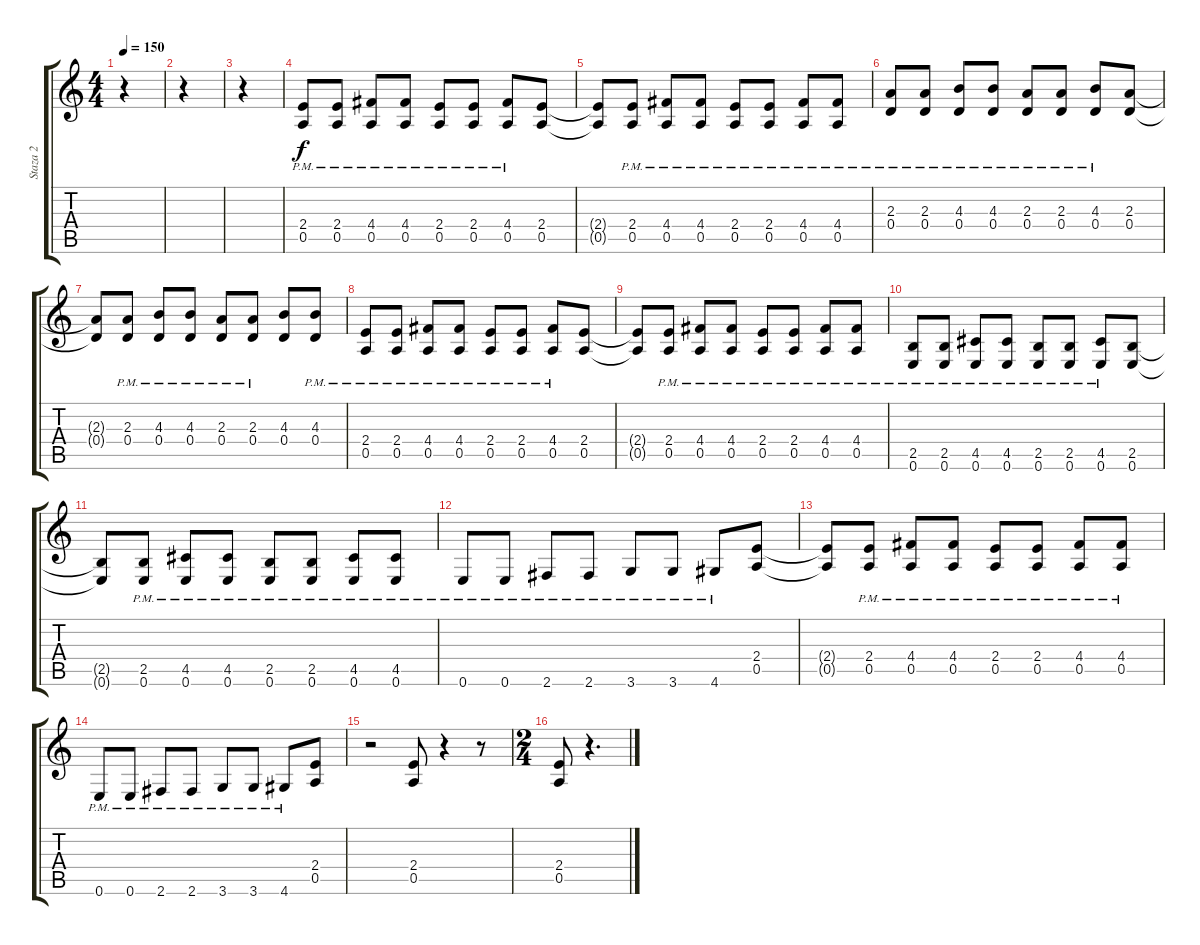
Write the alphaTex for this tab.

\track ("Staza 2" "Staza 2") {instrument distortionguitar}
\staff {score tabs}
\tuning (E4 B3 G3 D3 A2 E2) {hide}
\ts (4 4)
\tempo 150
\clef g2
\ks c
r.4{dy f instrument distortionguitar} |
r.4 |
r.4 |
(2.4{pm} 0.5{pm}).8 (2.4{pm} 0.5{pm}).8 (4.4{pm} 0.5{pm}).8 (4.4{pm} 0.5{pm}).8 (2.4{pm} 0.5{pm}).8 (2.4{pm} 0.5{pm}).8 (4.4{pm} 0.5{pm}).8 (2.4 0.5).8 |
(2.4{t} 0.5{t}).8 (2.4{pm} 0.5{pm}).8 (4.4{pm} 0.5{pm}).8 (4.4{pm} 0.5{pm}).8 (2.4{pm} 0.5{pm}).8 (2.4{pm} 0.5{pm}).8 (4.4{pm} 0.5{pm}).8 (4.4 0.5{pm}).8 |
(2.3 0.4{pm}).8 (2.3 0.4{pm}).8 (4.3 0.4{pm}).8 (4.3{pm} 0.4{pm}).8 (2.3 0.4{pm}).8 (2.3 0.4{pm}).8 (4.3 0.4{pm}).8 (2.3 0.4).8 |
(2.3{t} 0.4{t}).8 (2.3{pm} 0.4{pm}).8 (4.3{pm} 0.4{pm}).8 (4.3{pm} 0.4{pm}).8 (2.3{pm} 0.4{pm}).8 (2.3{pm} 0.4{pm}).8 (4.3 0.4).8 (4.3{pm} 0.4{pm}).8 |
(2.4{pm} 0.5{pm}).8 (2.4{pm} 0.5{pm}).8 (4.4{pm} 0.5{pm}).8 (4.4{pm} 0.5{pm}).8 (2.4{pm} 0.5{pm}).8 (2.4{pm} 0.5{pm}).8 (4.4{pm} 0.5{pm}).8 (2.4 0.5).8 |
(2.4{t} 0.5{t}).8 (2.4{pm} 0.5{pm}).8 (4.4{pm} 0.5{pm}).8 (4.4{pm} 0.5{pm}).8 (2.4{pm} 0.5{pm}).8 (2.4{pm} 0.5{pm}).8 (4.4{pm} 0.5{pm}).8 (4.4{pm} 0.5{pm}).8 |
(2.5{pm} 0.6{pm}).8 (2.5{pm} 0.6{pm}).8 (4.5{pm} 0.6{pm}).8 (4.5{pm} 0.6{pm}).8 (2.5{pm} 0.6{pm}).8 (2.5{pm} 0.6{pm}).8 (4.5{pm} 0.6{pm}).8 (2.5 0.6).8 |
(2.5{t} 0.6{t}).8 (2.5{pm} 0.6{pm}).8 (4.5{pm} 0.6{pm}).8 (4.5{pm} 0.6{pm}).8 (2.5{pm} 0.6{pm}).8 (2.5{pm} 0.6{pm}).8 (4.5{pm} 0.6{pm}).8 (4.5{pm} 0.6{pm}).8 |
0.6{pm}.8 0.6{pm}.8 2.6{pm}.8 2.6{pm}.8 3.6{pm}.8 3.6{pm}.8 4.6{pm}.8 (2.4 0.5).8 |
(2.4{t} 0.5{t}).8 (2.4{pm} 0.5{pm}).8 (4.4{pm} 0.5{pm}).8 (4.4{pm} 0.5{pm}).8 (2.4{pm} 0.5{pm}).8 (2.4{pm} 0.5{pm}).8 (4.4{pm} 0.5{pm}).8 (4.4{pm} 0.5{pm}).8 |
0.6{pm}.8 0.6{pm}.8 2.6{pm}.8 2.6{pm}.8 3.6{pm}.8 3.6{pm}.8 4.6{pm}.8 (2.4 0.5).8 |
r.2 (2.4 0.5).8 r.4 r.8 |
\ts (2 4)
(2.4 0.5).8 r.4{d}
